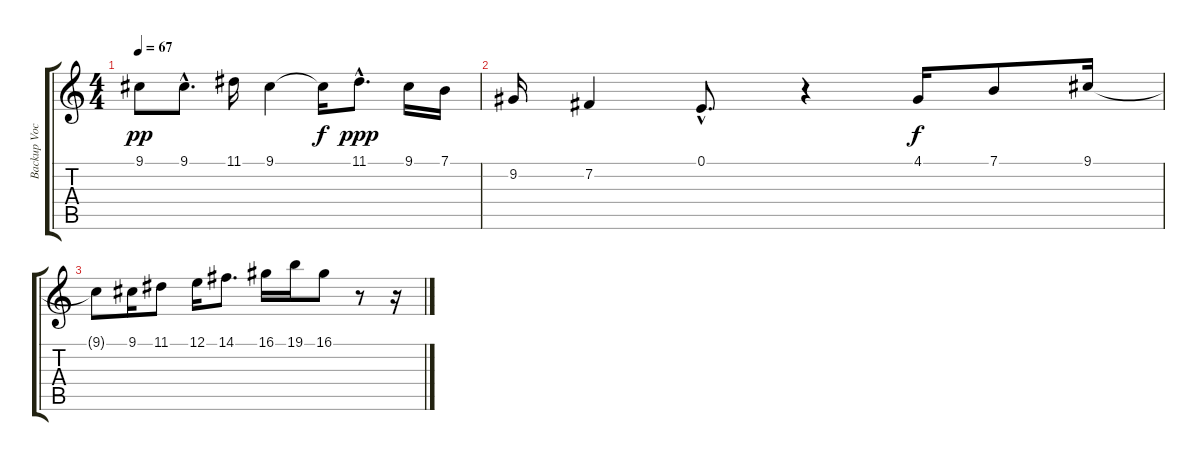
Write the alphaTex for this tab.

\track ("Backup Vocal" "Backup Voc") {instrument choiraahs}
\staff {score tabs}
\tuning (E4 B3 G3 D3 A2 E2) {hide}
\ts (4 4)
\tempo 67
\clef g2
\ks c
9.1.8{dy pp} 9.1{hac}.8{d} 11.1.16 9.1.4 9.1{t}.16{dy f} 11.1{hac}.8{d dy ppp} 9.1.16 7.1.16 |
9.2.16 7.2.4 0.1{hac}.8{d} r.4 4.1.16{dy f} 7.1.8 9.1.16 |
9.1{t}.8 9.1.16 11.1.8 12.1.16 14.1.8{d} 16.1.16 19.1.16 16.1.8 r.8 r.16
